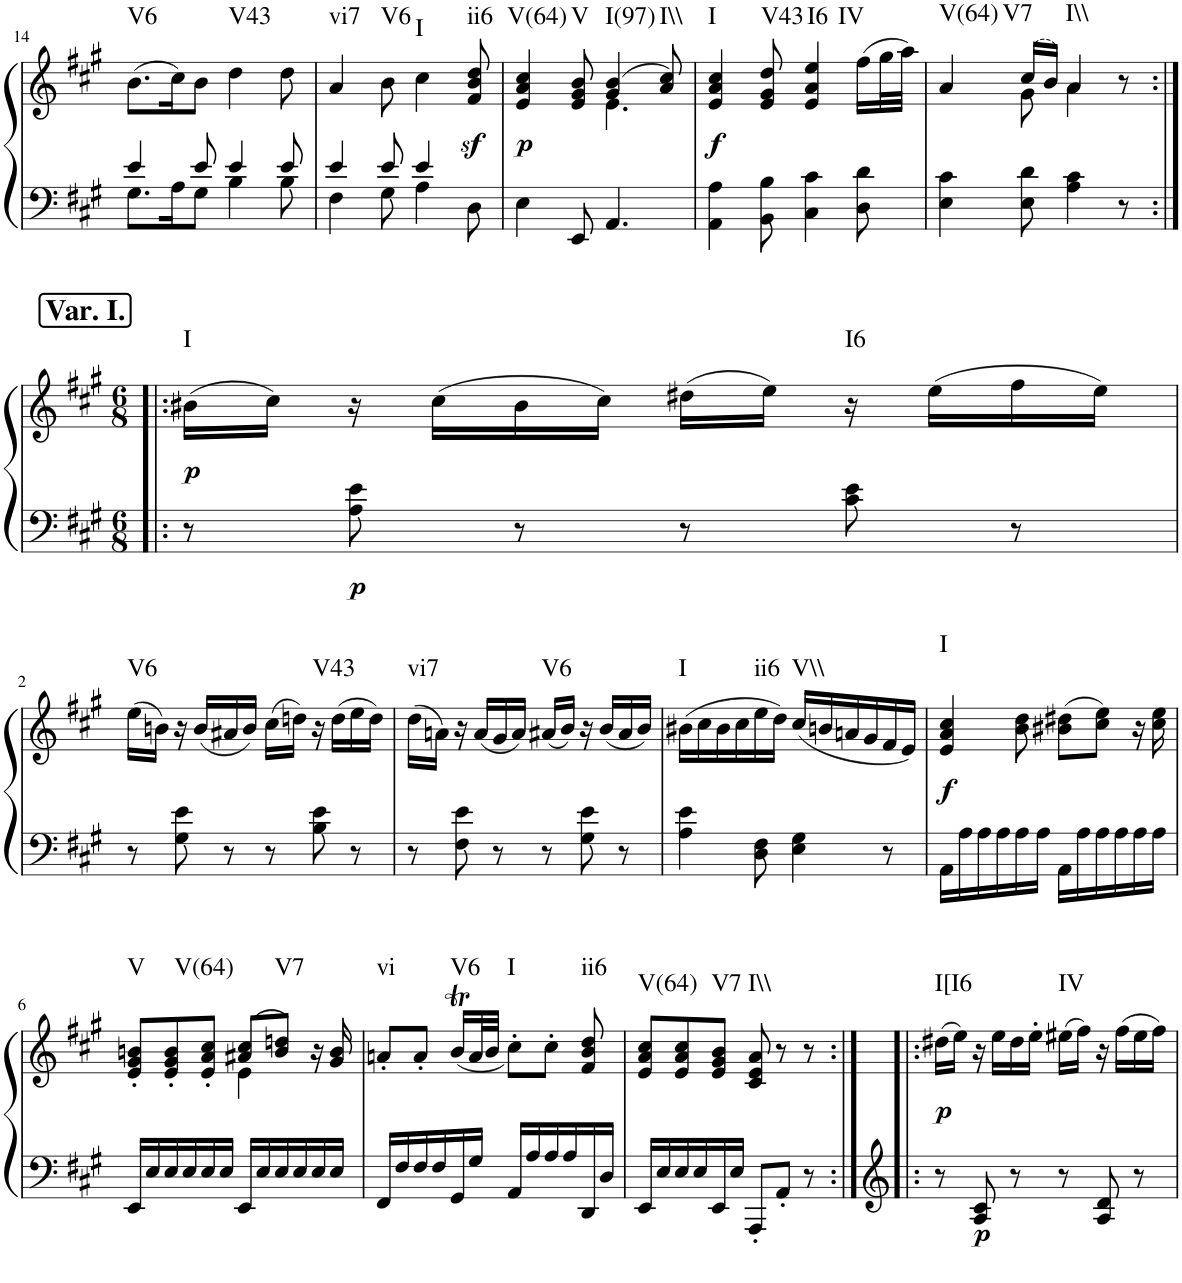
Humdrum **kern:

**kern	**kern	**dynam	**harte
*part1	*part1	*part1	*part1
*staff2	*staff1	*staff1/2	*
*I"Piano	*	*	*
*I'Pno.	*	*	*
!!LO:PB:g=z
*clefF4	*clefG2	*	*
*k[f#c#g#]	*k[f#c#g#]	*	*
*M6/8	*M6/8	*	*
=14	=14	=14	=14
*^	*	*	*
!	!	!	!	!LO:H:kt=V6
4e/	8.G#\L	(8.b\L	.	N
.	16A\K	16cc#\K)	.	.
8e/	8G#\J	8b\J	.	.
!	!	!	!	!LO:H:kt=V43
4e/	4B\	4dd\	.	N
8e/	8B\	8dd\	.	.
=15	=15	=15	=15	=15
!	!	!	!	!LO:H:kt=vi7
4e/	4F#\	4a/	.	N
!	!	!	!	!LO:H:kt=V6
8e/	8G#\	8b\	.	N
!	!	!	!	!LO:H:kt=I
4e/	4A\	4cc#\	.	N
!	!	!	!LO:DY:b	!LO:H:kt=ii6
8D\	8ryy	8f#/ 8b/ 8dd/	sf	N
=16	=16	=16	=16	=16
*	*	*^	*	*
!	!	!	!	!LO:DY:b	!LO:H:kt=V(64)
*v	*v	*	*	*	*
4E\	4e/ 4a/ 4cc#/	4.ryy	p	N
!	!	!	!	!LO:H:kt=V
8EE/	8e/ 8g#/ 8b/	.	.	N
!	!	!	!	!LO:H:kt=I(97)
4.AA/	(4g#/ 4b/	4.e\	.	N
!	!	!	!	!LO:H:kt=I\\
.	8a/ 8cc#/)	.	.	N
*	*v	*v	*	*
=17	=17	=17	=17
!	!	!LO:DY:b	!LO:H:kt=I
4AA\ 4A\	4e/ 4a/ 4cc#/	f	N
!	!	!	!LO:H:kt=V43
8BB\ 8B\	8e/ 8g#/ 8dd/	.	N
!	!	!	!LO:H:kt=I6
4C#\ 4c#\	4e/ 4a/ 4ee/	.	N
!	!	!	!LO:H:kt=IV
8D\ 8d\	(16ff#\LL	.	N
.	32gg#\L	.	.
.	32aa\JJJ)	.	.
=18	=18	=18	=18
*	*^	*	*
!	!	!	!	!LO:H:kt=V(64)
4E\ 4c#\	4a/	4ryy	.	N
!	!	!	!	!LO:H:kt=V7
8E\ 8d\	(16cc#/LL	8g#\	.	N
.	16b/JJ)	.	.	.
!	!	!	!	!LO:H:kt=I\\
4A\ 4c#\	4a/	4a\	.	N
8r	8r	8ryy	.	.
*	*v	*v	*	*
!!LO:LB:g=z
!!LO:REH:place=s1:a:B:cj:fs=14:t=Var. I.
=1:|!|:	=1:|!|:	=1:|!|:	=1:|!|:
*M6/8	*M6/8	*	*
*	*^	*	*
!	!	!	!LO:DY:b	!LO:H:kt=I
*	*v	*v	*	*
8r	(16b#X\LL	p	N
.	16cc#\JJ)	.	.
!	!	!LO:DY:b=2	!
8A\ 8e\	16r	p	.
.	(16cc#\LL	.	.
8r	16b#\	.	.
.	16cc#\JJ)	.	.
8r	(16dd#X\LL	.	.
.	16ee\JJ)	.	.
!	!	!	!LO:H:kt=I6
8c#\ 8e\	16r	.	N
.	(16ee\LL	.	.
8r	16ff#\	.	.
.	16ee\JJ)	.	.
!!LO:LB:g=z
=2	=2	=2	=2
!	!	!	!LO:H:kt=V6
8r	(16ee\LL	.	N
.	16bn\JJ)	.	.
8G#\ 8e\	16r	.	.
.	(16b/LL	.	.
8r	16a#X/	.	.
.	16b/JJ)	.	.
8r	(16cc#\LL	.	.
.	16ddn\JJ)	.	.
!	!	!	!LO:H:kt=V43
8B\ 8e\	16r	.	N
.	(16dd\LL	.	.
8r	16ee\	.	.
.	16dd\JJ)	.	.
=3	=3	=3	=3
!	!	!	!LO:H:kt=vi7
8r	(16dd\LL	.	N
.	16an\JJ)	.	.
8F#\ 8e\	16r	.	.
.	(16a/LL	.	.
8r	16g#/	.	.
.	16a/JJ)	.	.
!	!	!	!LO:H:kt=V6
8r	(16a#X/LL	.	N
.	16b/JJ)	.	.
8G#\ 8e\	16r	.	.
.	(16b/LL	.	.
8r	16a#/	.	.
.	16b/JJ)	.	.
=4	=4	=4	=4
!	!	!	!LO:H:kt=I
4A\ 4e\	(16b#X\LL	.	N
.	16cc#\	.	.
.	16b#\	.	.
.	16cc#\	.	.
!	!	!	!LO:H:kt=ii6
8D\ 8F#\	16ee\	.	N
.	16dd\JJ)	.	.
!	!	!	!LO:H:kt=V\\
4E\ 4G#\	(16cc#/LL	.	N
.	16bn/	.	.
.	16an/	.	.
.	16g#/	.	.
8r	16f#/	.	.
.	16e/JJ)	.	.
=5	=5	=5	=5
!	!	!LO:DY:b	!LO:H:kt=I
16AA\LL	4e/ 4a/ 4cc#/	f	N
16A\	.	.	.
16A\	.	.	.
16A\	.	.	.
16A\	8b\ 8dd\	.	.
16A\JJ	.	.	.
16AA\LL	(8b#X\ 8dd#X\L	.	.
16A\	.	.	.
16A\	8cc#\ 8ee\J)	.	.
16A\	.	.	.
16A\	16r	.	.
16A\JJ	16cc#\ 16ee\	.	.
!!LO:LB:g=z
=6	=6	=6	=6
*	*^	*	*
!	!	!	!	!LO:H:kt=V
16EE/LL	8e/'< 8g#/'< 8bn/'<L	4.ryy	.	N
16E/	.	.	.	.
16E/	8e/'< 8g#/'< 8b/'<	.	.	.
16E/	.	.	.	.
!	!	!	!	!LO:H:kt=V(64)
16E/	8e/'< 8a/'< 8cc#/'<J	.	.	N
16E/JJ	.	.	.	.
16EE/LL	(8a#X/ 8cc#/L	4e\	.	.
16E/	.	.	.	.
!	!	!	!	!LO:H:kt=V7
16E/	8b/ 8ddn/J)	.	.	N
16E/	.	.	.	.
16E/	16r	8ryy	.	.
16E/JJ	16g#/ 16b/	.	.	.
*	*v	*v	*	*
=7	=7	=7	=7
!	!	!	!LO:H:kt=vi
16FF#/LL	8an'/L	.	N
16F#/	.	.	.
16F#/	8a'/J	.	.
16F#/	.	.	.
!	!	!	!LO:H:kt=V6
16GG#/	(<16bT/LL	.	N
16G#/JJ	32a/L	.	.
.	32b/JJJ	.	.
!	!	!	!LO:H:kt=I
16AA/LL	8cc#'\L)	.	N
16A/	.	.	.
16A/	8cc#'\J	.	.
16A/	.	.	.
!	!	!	!LO:H:kt=ii6
16DD/	8f#/ 8b/ 8dd/	.	N
16D/JJ	.	.	.
=8	=8	=8	=8
!	!	!	!LO:H:kt=V(64)
16EE/LL	8e/ 8a/ 8cc#/L	.	N
16E/	.	.	.
16E/	8e/ 8a/ 8cc#/	.	.
16E/	.	.	.
!	!	!	!LO:H:kt=V7
16EE/	8e/ 8g#/ 8b/J	.	N
16E/JJ	.	.	.
!	!	!	!LO:H:kt=I\\
8AAA'/L	8c#/ 8e/ 8a/	.	N
8AA'/J	8r	.	.
8r	8r	.	.
=9:|!|:	=9:|!|:	=9:|!|:	=9:|!|:
!	!	!LO:DY:b	!LO:H:kt=I[I6
8r	(16dd#X\LL	p	N
.	16ee\JJ)	.	.
!	!	!LO:DY:b=2	!
8A/ 8c#/	16r	p	.
.	16ee\LL	.	.
8r	16dd#\	.	.
.	16ee'\JJ	.	.
!	!	!	!LO:H:kt=IV
8r	(16ee#X\LL	.	N
.	16ff#\JJ)	.	.
8A/ 8d/	16r	.	.
.	(16ff#\LL	.	.
8r	16ee#\	.	.
.	16ff#\JJ)	.	.
=	=	=	=
*-	*-	*-	*-
